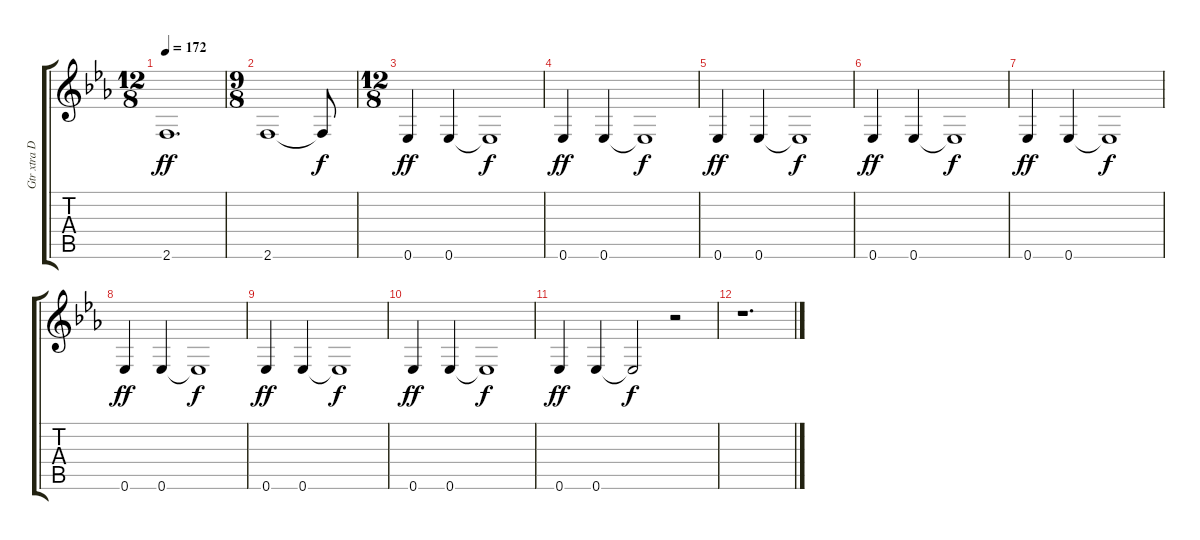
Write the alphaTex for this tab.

\track ("Gtr xtra Drop D#" "Gtr xtra D") {instrument overdrivenguitar}
\staff {score tabs}
\tuning (E4 B3 G3 D3 A2 Eb2) {hide}
\ts (12 8)
\tempo 172
\clef g2
\ks cminor
2.6.1{d dy ff} |
\ts (9 8)
2.6.1 2.6{t}.8{dy f} |
\ts (12 8)
0.6.4{dy ff} 0.6.4 0.6{t}.1{dy f} |
0.6.4{dy ff} 0.6.4 0.6{t}.1{dy f} |
0.6.4{dy ff} 0.6.4 0.6{t}.1{dy f} |
0.6.4{dy ff} 0.6.4 0.6{t}.1{dy f} |
0.6.4{dy ff} 0.6.4 0.6{t}.1{dy f} |
0.6.4{dy ff} 0.6.4 0.6{t}.1{dy f} |
0.6.4{dy ff} 0.6.4 0.6{t}.1{dy f} |
0.6.4{dy ff} 0.6.4 0.6{t}.1{dy f} |
0.6.4{dy ff} 0.6.4 0.6{t}.2{dy f} r.2 |
r.1{d}
